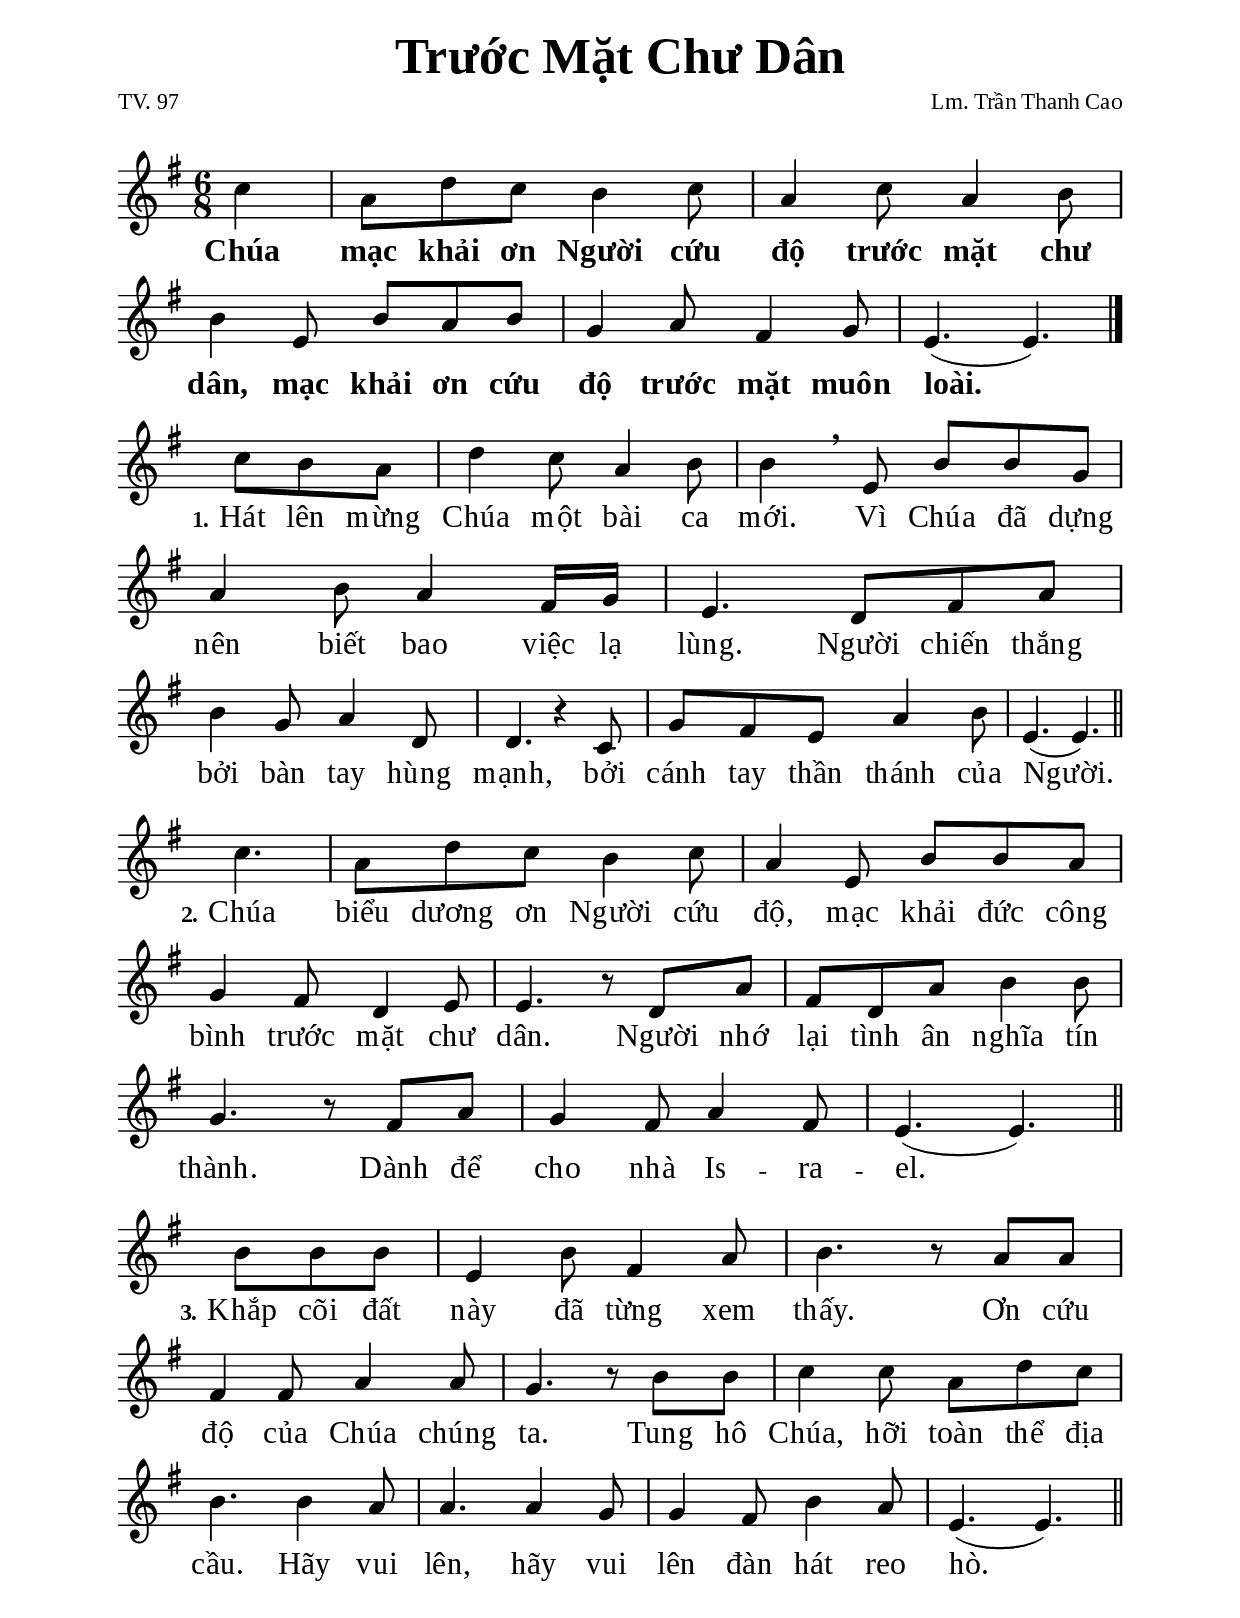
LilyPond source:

% Cài đặt chung
\version "2.20.0"
\include "english.ly"

\header {
  title = \markup { \fontsize #3 "Trước Mặt Chư Dân" }
  poet = "TV. 97"
  composer = "Lm. Trần Thanh Cao"
  arranger = " "
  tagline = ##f
}

\paper {
  #(set-paper-size "a4")
  top-margin = 10\mm
  bottom-margin = 10\mm
  left-margin = 20\mm
  right-margin = 20\mm
  indent = #0
  #(define fonts
    (make-pango-font-tree
      "Liberation Serif"
      "Liberation Serif"
      "Liberation Serif"
      (/ 20 20)))
  page-count = #1
}

% Nhạc điệp khúc
nhacDiepKhuc = \relative c'' {
  \partial 4 c4 |
  a8 d c b4 c8 |
  a4 c8 a4 b8 |
  b4 e,8 b' a b |
  g4 a8 fs4 g8 |
  e4. ( e) \bar "|."
}

% Nhạc phiên khúc
nhacPhienKhucMot = \relative c'' {
  \partial 4. c8 b a |
  d4 c8 a4 b8 |
  b4 \breathe e,8 b' b g |
  a4 b8 a4 fs16 g |
  e4. d8 fs a |
  b4 g8 a4 d,8 |
  d4. r4 c8 |
  g' fs e a4 b8 |
  e,4. (e) \bar "||"
}

nhacPhienKhucHai = \relative c'' {
  \partial 4. c4. |
  a8 d c b4 c8 |
  a4 e8 b' b a |
  g4 fs8 d4 e8 |
  e4. r8 d a' |
  fs d a' b4 b8 |
  g4. r8 fs a |
  g4 fs8 a4 fs8 |
  e4. (e) \bar "||"
}

nhacPhienKhucBa = \relative c'' {
  \partial 4. b8 b b |
  e,4 b'8 fs4 a8 |
  b4. r8 a a |
  fs4 fs8 a4 a8 |
  g4. r8 b b |
  c4 c8 a d c |
  b4. b4 a8 |
  a4. a4 g8 |
  g4 fs8 b4 a8 |
  e4. (e) \bar "||"
}

% Lời điệp khúc
loiDiepKhuc = \lyricmode {
  Chúa mạc khải ơn Người cứu độ trước mặt chư dân,
  mạc khải ơn cứu độ trước mặt muôn loài.
}

% Lời phiên khúc
loiPhienKhucMot = \lyricmode {
  \set stanza = #"1."
  Hát lên mừng Chúa một bài ca mới.
  Vì Chúa đã dựng nên biết bao việc lạ lùng.
  Người chiến thắng bởi bàn tay hùng mạnh,
  bởi cánh tay thần thánh của Người.
}

loiPhienKhucHai = \lyricmode {
  \set stanza = #"2."
  Chúa biểu dương ơn Người cứu độ,
  mạc khải đức công bình trước mặt chư dân.
  Người nhớ lại tình ân nghĩa tín thành.
  Dành để cho nhà Is -- ra -- el.
}

loiPhienKhucBa = \lyricmode {
  \set stanza = #"3."
  Khắp cõi đất này đã từng xem thấy.
  Ơn cứu độ của Chúa chúng ta.
  Tung hô Chúa, hỡi toàn thể địa cầu.
  Hãy vui lên, hãy vui lên đàn hát reo hò.
}


% Dàn trang
\score {
  \new ChoirStaff <<
    \new Staff = diepKhuc \with {
        \consists "Merge_rests_engraver"
        \magnifyStaff #(magstep +1)
      }
      <<
      \new Voice = beSop {
        \key g \major \time 6/8 \stemNeutral \nhacDiepKhuc
      }
    >>
    \new Lyrics \lyricsto beSop \loiDiepKhuc
  >>
  \layout {
    \override Lyrics.LyricText.font-series = #'bold
    \override Lyrics.LyricText.font-size = #+3
    \override Lyrics.LyricSpace.minimum-distance = #2.0
    \override Score.BarNumber.break-visibility = ##(#f #f #f)
    \override Score.SpacingSpanner.uniform-stretching = ##t
  }
}

\score {
  \new ChoirStaff <<
    \new Staff = phienKhuc \with {
        \magnifyStaff #(magstep +1)
      }
      <<
      \new Voice = beSop {
        \key g \major \time 6/8 \nhacPhienKhucMot
      }
    >>
    \new Lyrics \lyricsto beSop \loiPhienKhucMot
  >>
  \layout {
    \override Staff.TimeSignature.transparent = ##t
    \override Lyrics.LyricText.font-size = #+3
    \override Lyrics.LyricSpace.minimum-distance = #2.0
    \override Score.BarNumber.break-visibility = ##(#f #f #f)
    \override Score.SpacingSpanner.uniform-stretching = ##t
  } 
}

\score {
  \new ChoirStaff <<
    \new Staff = phienKhuc \with {
        \magnifyStaff #(magstep +1)
      }
      <<
      \new Voice = beSop {
        \key g \major \time 6/8 \nhacPhienKhucHai
      }
    >>
    \new Lyrics \lyricsto beSop \loiPhienKhucHai
  >>
  \layout {
    \override Staff.TimeSignature.transparent = ##t
    \override Lyrics.LyricText.font-size = #+3
    \override Lyrics.LyricSpace.minimum-distance = #2.0
    \override Score.BarNumber.break-visibility = ##(#f #f #f)
    \override Score.SpacingSpanner.uniform-stretching = ##t
  } 
}

\score {
  \new ChoirStaff <<
    \new Staff = phienKhuc \with {
        \magnifyStaff #(magstep +1)
      }
      <<
      \new Voice = beSop {
        \key g \major \time 6/8 \nhacPhienKhucBa
      }
    >>
    \new Lyrics \lyricsto beSop \loiPhienKhucBa
  >>
  \layout {
    \override Staff.TimeSignature.transparent = ##t
    \override Lyrics.LyricText.font-size = #+3
    \override Lyrics.LyricSpace.minimum-distance = #2.0
    \override Score.BarNumber.break-visibility = ##(#f #f #f)
    \override Score.SpacingSpanner.uniform-stretching = ##t
  } 
}
